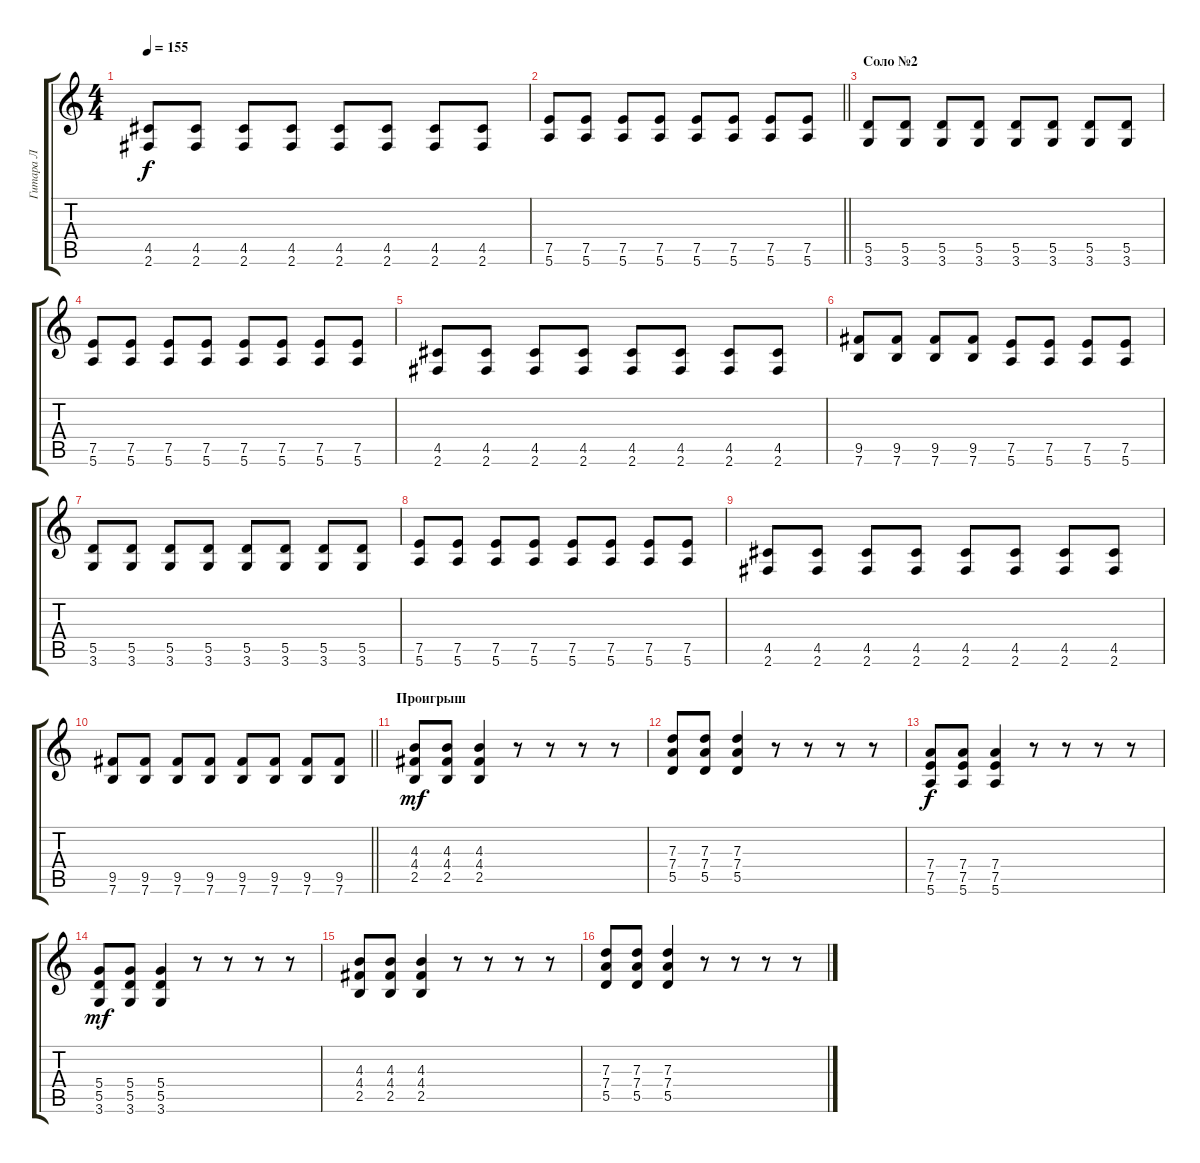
\track ("Гитара Л" "Гитара Л") {instrument distortionguitar}
\staff {score tabs}
\tuning (E4 B3 G3 D3 A2 E2) {hide}
\ts (4 4)
\tempo 155
\clef g2
\ks c
(4.5 2.6).8{dy f} (4.5 2.6).8 (4.5 2.6).8 (4.5 2.6).8 (4.5 2.6).8 (4.5 2.6).8 (4.5 2.6).8 (4.5 2.6).8 |
\barLineRight lightlight
(7.5 5.6).8 (7.5 5.6).8 (7.5 5.6).8 (7.5 5.6).8 (7.5 5.6).8 (7.5 5.6).8 (7.5 5.6).8 (7.5 5.6).8 |
\section ("" "Соло №2")
(5.5 3.6).8 (5.5 3.6).8 (5.5 3.6).8 (5.5 3.6).8 (5.5 3.6).8 (5.5 3.6).8 (5.5 3.6).8 (5.5 3.6).8 |
(7.5 5.6).8 (7.5 5.6).8 (7.5 5.6).8 (7.5 5.6).8 (7.5 5.6).8 (7.5 5.6).8 (7.5 5.6).8 (7.5 5.6).8 |
(4.5 2.6).8 (4.5 2.6).8 (4.5 2.6).8 (4.5 2.6).8 (4.5 2.6).8 (4.5 2.6).8 (4.5 2.6).8 (4.5 2.6).8 |
(9.5 7.6).8 (9.5 7.6).8 (9.5 7.6).8 (9.5 7.6).8 (7.5 5.6).8 (7.5 5.6).8 (7.5 5.6).8 (7.5 5.6).8 |
(5.5 3.6).8 (5.5 3.6).8 (5.5 3.6).8 (5.5 3.6).8 (5.5 3.6).8 (5.5 3.6).8 (5.5 3.6).8 (5.5 3.6).8 |
(7.5 5.6).8 (7.5 5.6).8 (7.5 5.6).8 (7.5 5.6).8 (7.5 5.6).8 (7.5 5.6).8 (7.5 5.6).8 (7.5 5.6).8 |
(4.5 2.6).8 (4.5 2.6).8 (4.5 2.6).8 (4.5 2.6).8 (4.5 2.6).8 (4.5 2.6).8 (4.5 2.6).8 (4.5 2.6).8 |
\barLineRight lightlight
(9.5 7.6).8 (9.5 7.6).8 (9.5 7.6).8 (9.5 7.6).8 (9.5 7.6).8 (9.5 7.6).8 (9.5 7.6).8 (9.5 7.6).8 |
\section ("" "Проигрыш")
(4.3 4.4 2.5).8{dy mf} (4.3 4.4 2.5).8 (4.3 4.4 2.5).4 r.8 r.8 r.8 r.8 |
(7.3 7.4 5.5).8 (7.3 7.4 5.5).8 (7.3 7.4 5.5).4 r.8 r.8 r.8 r.8 |
(7.4 7.5 5.6).8{dy f} (7.4 7.5 5.6).8 (7.4 7.5 5.6).4 r.8 r.8 r.8 r.8 |
(5.4 5.5 3.6).8{dy mf} (5.4 5.5 3.6).8 (5.4 5.5 3.6).4 r.8 r.8 r.8 r.8 |
(4.3 4.4 2.5).8 (4.3 4.4 2.5).8 (4.3 4.4 2.5).4 r.8 r.8 r.8 r.8 |
(7.3 7.4 5.5).8 (7.3 7.4 5.5).8 (7.3 7.4 5.5).4 r.8 r.8 r.8 r.8
